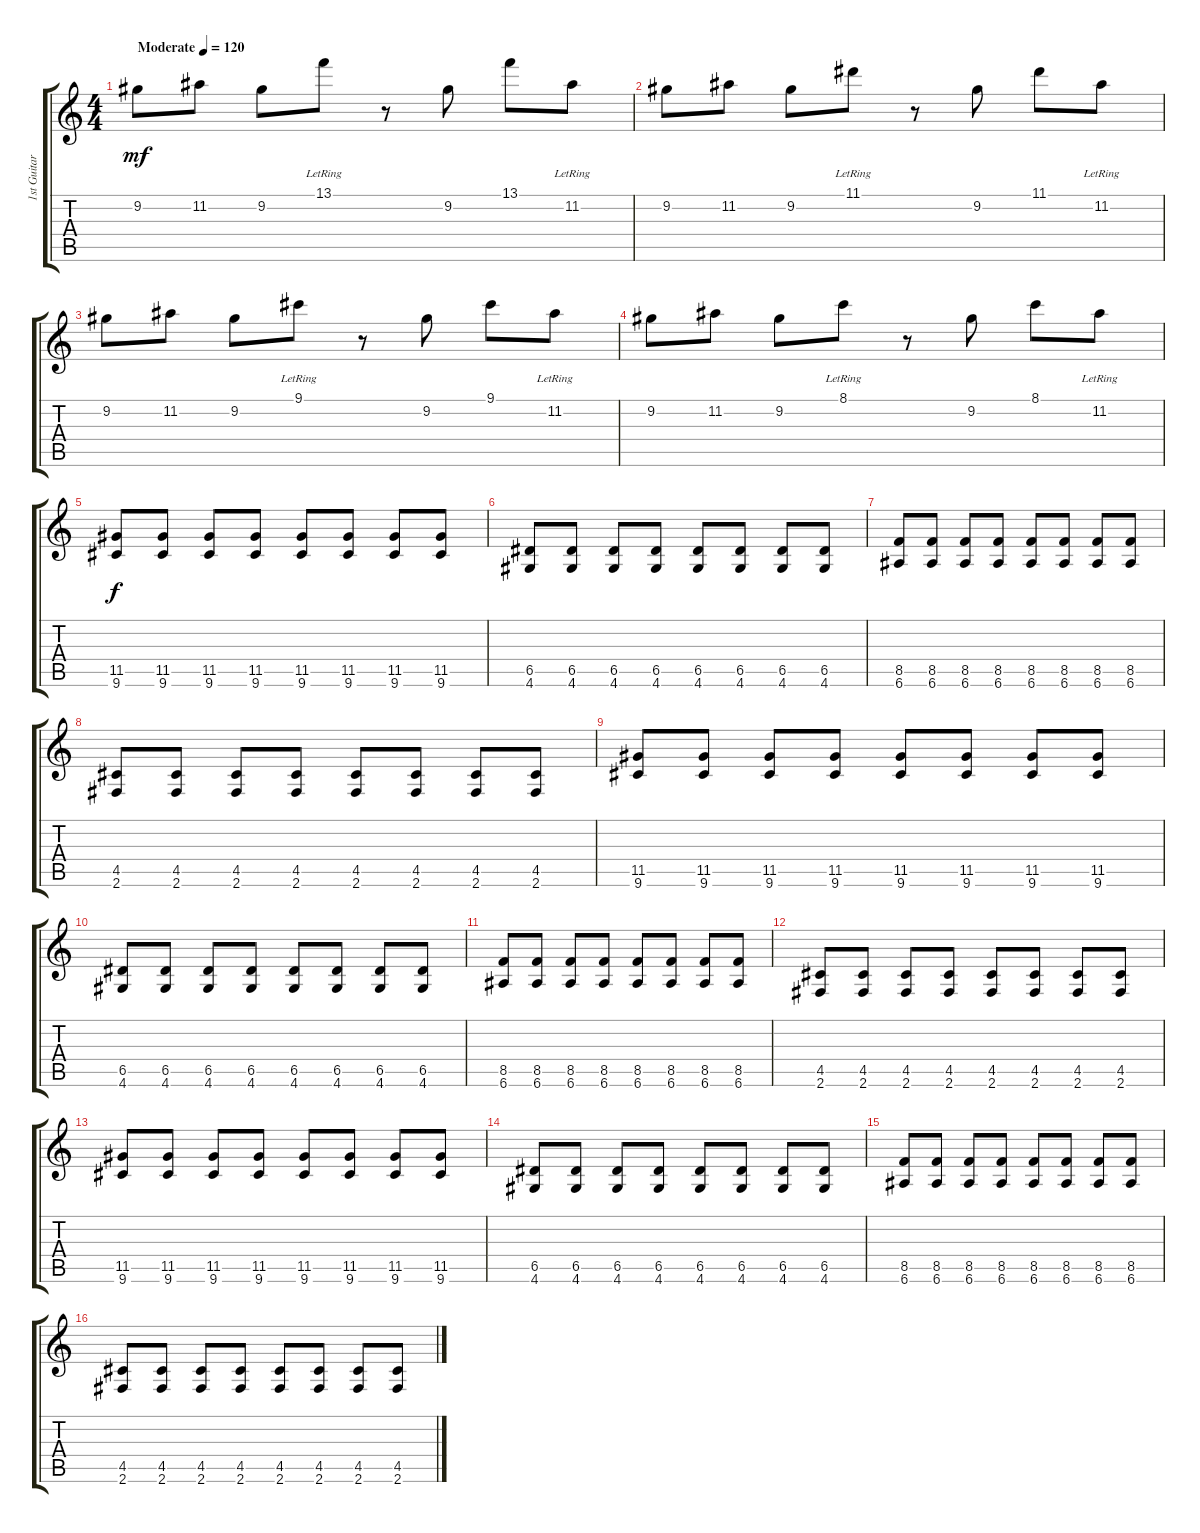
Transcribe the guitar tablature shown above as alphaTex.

\track ("1st Guitar" "1st Guitar") {instrument electricguitarclean}
\staff {score tabs}
\tuning (E4 B3 G3 D3 A2 E2) {hide}
\ts (4 4)
\tempo (120 "Moderate")
\clef g2
\ks c
9.2.8{dy mf instrument electricguitarclean} 11.2.8 9.2.8 13.1{lr}.8 r.8 9.2.8 13.1.8 11.2{lr}.8 |
9.2.8 11.2.8 9.2.8 11.1{lr}.8 r.8 9.2.8 11.1.8 11.2{lr}.8 |
9.2.8 11.2.8 9.2.8 9.1{lr}.8 r.8 9.2.8 9.1.8 11.2{lr}.8 |
9.2.8 11.2.8 9.2.8 8.1{lr}.8 r.8 9.2.8 8.1.8 11.2{lr}.8 |
(11.5 9.6).8{dy f} (11.5 9.6).8 (11.5 9.6).8 (11.5 9.6).8 (11.5 9.6).8 (11.5 9.6).8 (11.5 9.6).8 (11.5 9.6).8 |
(6.5 4.6).8 (6.5 4.6).8 (6.5 4.6).8 (6.5 4.6).8 (6.5 4.6).8 (6.5 4.6).8 (6.5 4.6).8 (6.5 4.6).8 |
(8.5 6.6).8 (8.5 6.6).8 (8.5 6.6).8 (8.5 6.6).8 (8.5 6.6).8 (8.5 6.6).8 (8.5 6.6).8 (8.5 6.6).8 |
(4.5 2.6).8 (4.5 2.6).8 (4.5 2.6).8 (4.5 2.6).8 (4.5 2.6).8 (4.5 2.6).8 (4.5 2.6).8 (4.5 2.6).8 |
(11.5 9.6).8 (11.5 9.6).8 (11.5 9.6).8 (11.5 9.6).8 (11.5 9.6).8 (11.5 9.6).8 (11.5 9.6).8 (11.5 9.6).8 |
(6.5 4.6).8 (6.5 4.6).8 (6.5 4.6).8 (6.5 4.6).8 (6.5 4.6).8 (6.5 4.6).8 (6.5 4.6).8 (6.5 4.6).8 |
(8.5 6.6).8 (8.5 6.6).8 (8.5 6.6).8 (8.5 6.6).8 (8.5 6.6).8 (8.5 6.6).8 (8.5 6.6).8 (8.5 6.6).8 |
(4.5 2.6).8 (4.5 2.6).8 (4.5 2.6).8 (4.5 2.6).8 (4.5 2.6).8 (4.5 2.6).8 (4.5 2.6).8 (4.5 2.6).8 |
(11.5 9.6).8 (11.5 9.6).8 (11.5 9.6).8 (11.5 9.6).8 (11.5 9.6).8 (11.5 9.6).8 (11.5 9.6).8 (11.5 9.6).8 |
(6.5 4.6).8 (6.5 4.6).8 (6.5 4.6).8 (6.5 4.6).8 (6.5 4.6).8 (6.5 4.6).8 (6.5 4.6).8 (6.5 4.6).8 |
(8.5 6.6).8 (8.5 6.6).8 (8.5 6.6).8 (8.5 6.6).8 (8.5 6.6).8 (8.5 6.6).8 (8.5 6.6).8 (8.5 6.6).8 |
(4.5 2.6).8 (4.5 2.6).8 (4.5 2.6).8 (4.5 2.6).8 (4.5 2.6).8 (4.5 2.6).8 (4.5 2.6).8 (4.5 2.6).8
